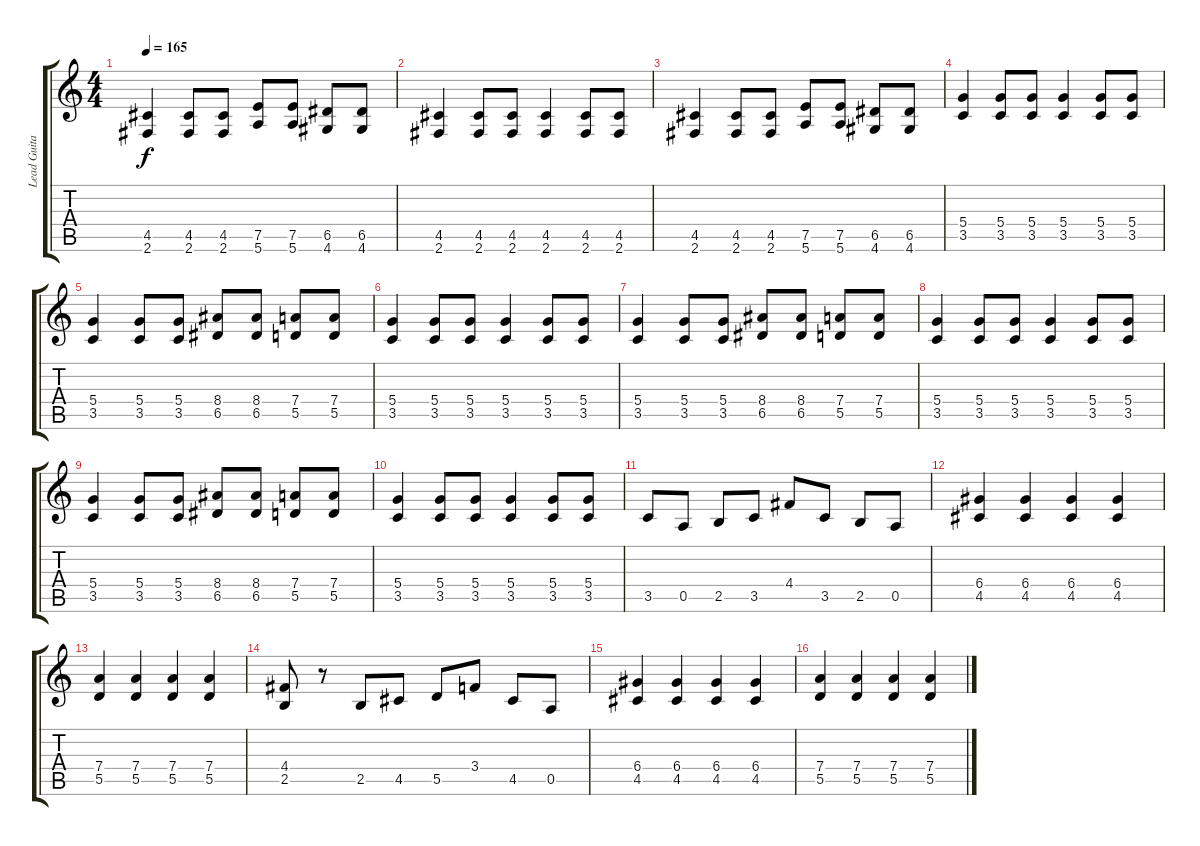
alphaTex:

\track ("Lead Guitar 1" "Lead Guita") {instrument distortionguitar}
\staff {score tabs}
\tuning (E4 B3 G3 D3 A2 E2) {hide}
\ts (4 4)
\tempo 165
\clef g2
\ks c
(4.5 2.6).4{dy f} (4.5 2.6).8 (4.5 2.6).8 (7.5 5.6).8 (7.5 5.6).8 (6.5 4.6).8 (6.5 4.6).8 |
(4.5 2.6).4 (4.5 2.6).8 (4.5 2.6).8 (4.5 2.6).4 (4.5 2.6).8 (4.5 2.6).8 |
(4.5 2.6).4 (4.5 2.6).8 (4.5 2.6).8 (7.5 5.6).8 (7.5 5.6).8 (6.5 4.6).8 (6.5 4.6).8 |
(5.4 3.5).4 (5.4 3.5).8 (5.4 3.5).8 (5.4 3.5).4 (5.4 3.5).8 (5.4 3.5).8 |
(5.4 3.5).4 (5.4 3.5).8 (5.4 3.5).8 (8.4 6.5).8 (8.4 6.5).8 (7.4 5.5).8 (7.4 5.5).8 |
(5.4 3.5).4 (5.4 3.5).8 (5.4 3.5).8 (5.4 3.5).4 (5.4 3.5).8 (5.4 3.5).8 |
(5.4 3.5).4 (5.4 3.5).8 (5.4 3.5).8 (8.4 6.5).8 (8.4 6.5).8 (7.4 5.5).8 (7.4 5.5).8 |
(5.4 3.5).4 (5.4 3.5).8 (5.4 3.5).8 (5.4 3.5).4 (5.4 3.5).8 (5.4 3.5).8 |
(5.4 3.5).4 (5.4 3.5).8 (5.4 3.5).8 (8.4 6.5).8 (8.4 6.5).8 (7.4 5.5).8 (7.4 5.5).8 |
(5.4 3.5).4 (5.4 3.5).8 (5.4 3.5).8 (5.4 3.5).4 (5.4 3.5).8 (5.4 3.5).8 |
3.5.8 0.5.8 2.5.8 3.5.8 4.4.8 3.5.8 2.5.8 0.5.8 |
(6.4 4.5).4 (6.4 4.5).4 (6.4 4.5).4 (6.4 4.5).4 |
(7.4 5.5).4 (7.4 5.5).4 (7.4 5.5).4 (7.4 5.5).4 |
(4.4 2.5).8 r.8 2.5.8 4.5.8 5.5.8 3.4.8 4.5.8 0.5.8 |
(6.4 4.5).4 (6.4 4.5).4 (6.4 4.5).4 (6.4 4.5).4 |
(7.4 5.5).4 (7.4 5.5).4 (7.4 5.5).4 (7.4 5.5).4
